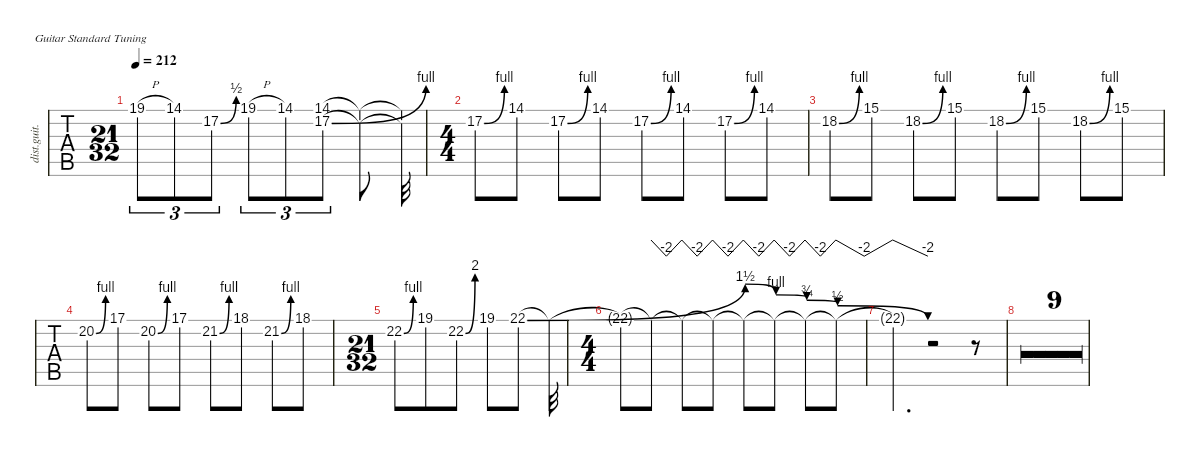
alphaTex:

\defaultSystemsLayout 4
\hideDynamics
\bracketExtendMode nobrackets
\track ("Lead / Rhythm Extras" "dist.guit.") {defaultSystemsLayout 4 multiBarRest instrument distortionguitar}
\staff {tabs}
\tuning (E4 B3 G3 D3 A2 E2)
\ts (21 32)
\beaming (8 3 2)
\tempo 212
\clef g2
\scale
0.530453
\ks c
19.1{h}.8{tu (3 2) dy mf} 14.1{acc #}.8{tu (3 2)} 17.2{be (bend 0 0 59.4 2)}.8{tu (3 2)} 19.1{h}.8{tu (3 2)} 14.1{acc #}.8{tu (3 2)} (17.2{be (bend 0 0 59.4 4)} 14.1{acc #}).8{tu (3 2)} (17.2{t} 14.1{t acc #}).8 (17.2{t} 14.1{t acc #}).32 |
\ts (4 4)
\beaming (8 2 2 2 2)
\scale
0.25071 17.2{be (bend 0 0 32.4 4)}.8 14.1{acc #}.8 17.2{be (bend 0 0 32.4 4)}.8 14.1{acc #}.8 17.2{be (bend 0 0 32.4 4)}.8 14.1{acc #}.8 17.2{be (bend 0 0 32.4 4)}.8 14.1{acc #}.8 |
\scale
0.255428 18.2{be (bend 0 0 32.4 4)}.8 15.1.8 18.2{be (bend 0 0 32.4 4)}.8 15.1.8 18.2{be (bend 0 0 32.4 4)}.8 15.1.8 18.2{be (bend 0 0 32.4 4)}.8 15.1.8 |
\scale
0.231891 20.2{be (bend 0 0 32.4 4)}.8 17.1.8 20.2{be (bend 0 0 32.4 4)}.8 17.1.8 21.2{be (bend 0 0 32.4 4) acc #}.8 18.1{acc #}.8 21.2{be (bend 0 0 32.4 4) acc #}.8 18.1{acc #}.8 |
\ts (21 32)
\beaming (8 3 2)
\scale
0.26197 22.2{be (bend 0 0 34.8 4)}.8 19.1.8 22.2{be (bend 0 0 59.4 8)}.8 19.1.8 22.1{be (bend 0 0 9.6 6)}.8 22.1{t}.32 |
\ts (4 4)
\beaming (8 2 2 2 2)
\scale
0.328809 22.1{t}.8 22.1{t}.8{tbe (dip default 0 0 15 -8 30 0)} 22.1{t}.8{tbe (dip default 0 0 15 -8 30 0)} 22.1{t}.8{tbe (dip default 0 0 15 -8 30 0)} 22.1{be (prebendrelease 0 6 59.4 4) t}.8{tbe (dip default 0 0 15 -8 30 0)} 22.1{be (release 0 4 59.4 3) t}.8{tbe (dip default 0 0 15 -8 30 0)} 22.1{be (release 0 3 59.4 2) t}.8{tbe (dip default 0 0 15 -8 30 0)} 22.1{be (release 0 2 25.8 0) t}.8{tbe (dip default 0 0 15 -8 30 0)} |
\scale
0.35103 22.1{t}.4{d tbe (dive default 0 0 59.4 -8)} r.2 r.8 |
\scale
0.320161 r.1 |
\scale
0.320161 r.1 |
\scale
0.320161 r.1 |
\scale
0.320161 r.1 |
\scale
0.320161 r.1 |
\scale
0.320161 r.1 |
\scale
0.320161 r.1 |
\scale
0.320161 r.1 |
\scale
0.320161 r.1
